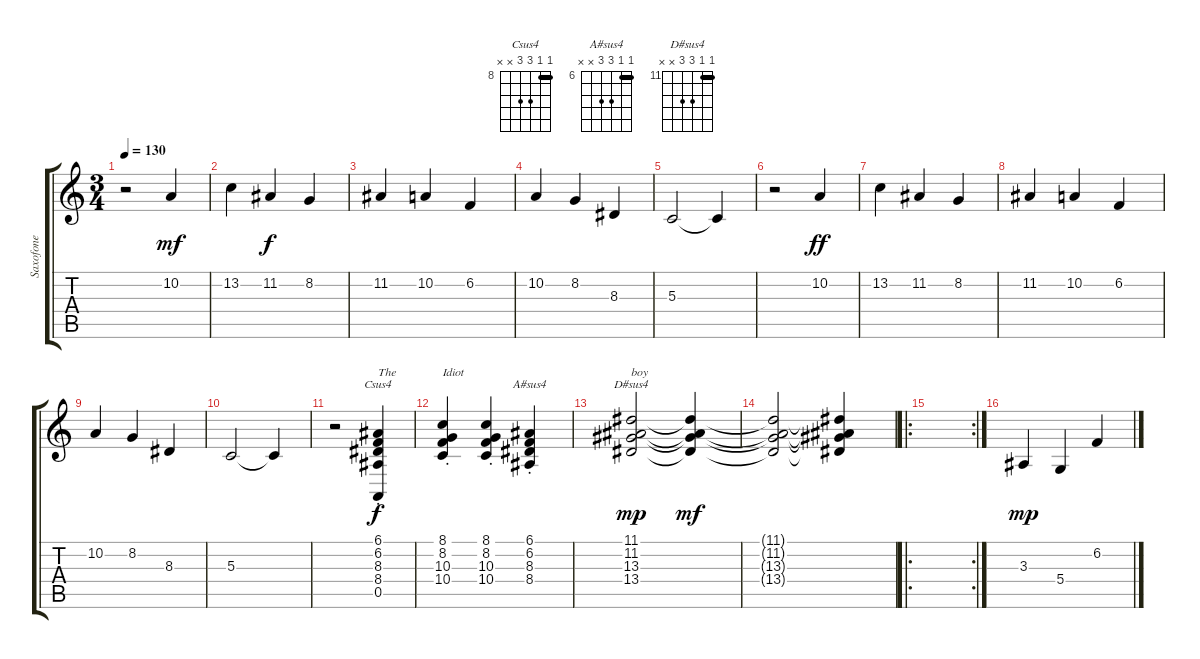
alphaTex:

\track ("Saxofone" "Saxofone") {instrument sopranosax}
\staff {score tabs}
\tuning (E4 B3 G3 D3 A2 E2) {hide}
\chord ("Csus4" 8 8 10 10 x x) {firstfret 8 barre 8}
\chord ("A#sus4" 6 6 8 8 x x) {firstfret 6 barre 6}
\chord ("D#sus4" 11 11 13 13 x x) {firstfret 11 barre 11}
\ts (3 4)
\tempo 130
\clef g2
\ks c
r.2{dy f} 10.2.4{dy mf} |
13.2.4 11.2.4{dy f} 8.2.4 |
11.2.4 10.2.4 6.2.4 |
10.2.4 8.2.4 8.3.4 |
5.3.2 5.3{t}.4 |
r.2 10.2.4{dy ff} |
13.2.4 11.2.4 8.2.4 |
11.2.4 10.2.4 6.2.4 |
10.2.4 8.2.4 8.3.4 |
5.3.2 5.3{t}.4 |
r.2 (6.1{st} 6.2{st} 8.3{st} 8.4{st} 0.5).4{ch "Csus4" txt "The" dy f} |
(8.1{st} 8.2{st} 10.3{st} 10.4{st}).4{txt "Idiot"} (8.1{st} 8.2{st} 10.3{st} 10.4{st}).4 (6.1{st} 6.2{st} 8.3{st} 8.4{st}).4{ch "A#sus4"} |
(11.1 11.2 13.3 13.4).2{ch "D#sus4" txt "boy" dy mp} (11.1{t} 11.2{t} 13.3{t} 13.4{t}).4{dy mf} |
(11.1{t} 11.2{t} 13.3{t} 13.4{t}).2 (11.1{t} 11.2{t} 13.3{t} 13.4{t}).4 |
\ro
\rc 2
|
3.3.4{dy mp} 5.4.4 6.2.4
